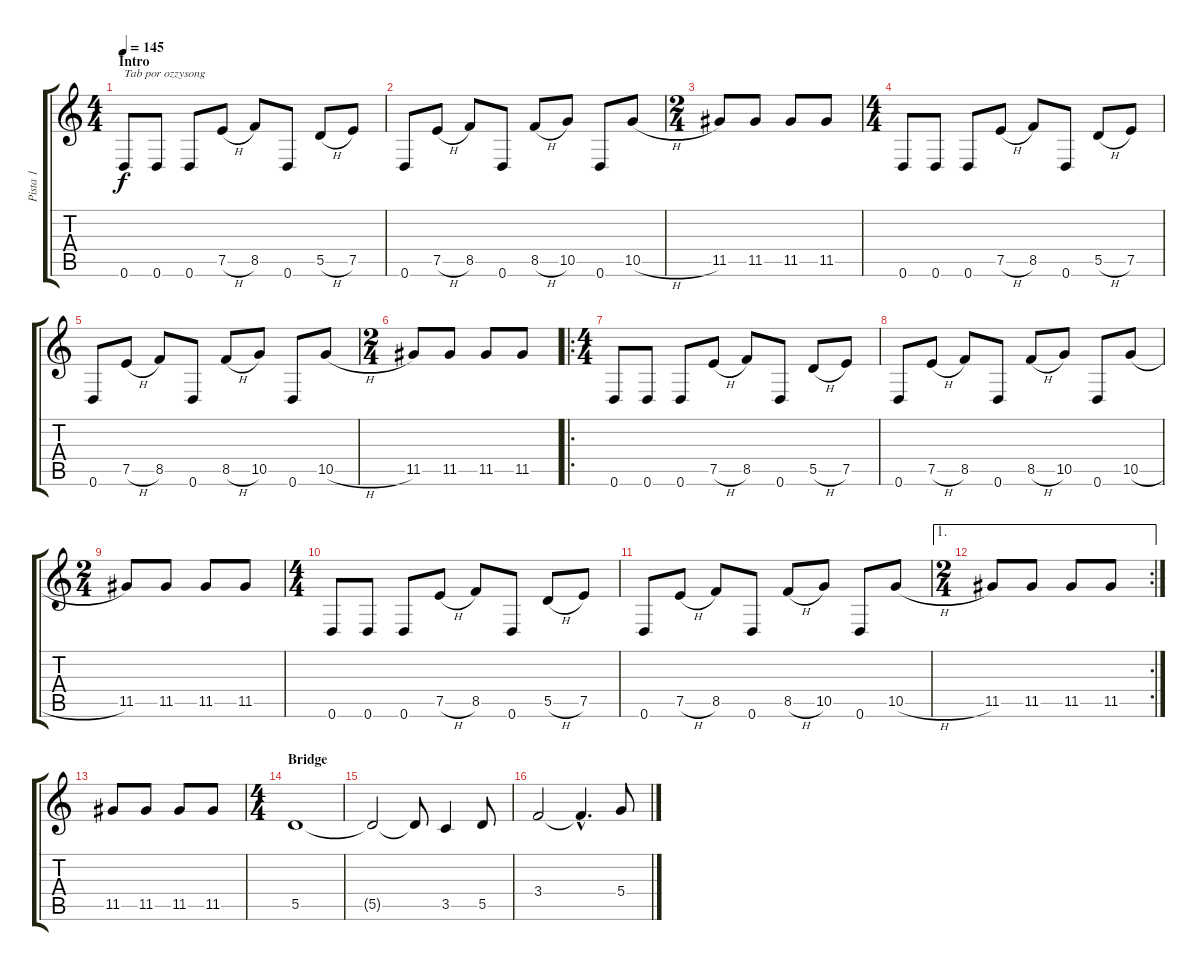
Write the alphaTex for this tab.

\track ("Pista 1" "Pista 1") {instrument distortionguitar}
\staff {score tabs}
\tuning (E4 B3 G3 D3 A2 D2) {hide}
\ts (4 4)
\section ("" "Intro")
\tempo 145
\clef g2
\ks c
0.6.8{txt "Tab por ozzysong" dy f instrument distortionguitar} 0.6.8 0.6.8 7.5{h}.8 8.5.8 0.6.8 5.5{h}.8 7.5.8 |
0.6.8{txt ""} 7.5{h}.8 8.5.8 0.6.8 8.5{h}.8 10.5.8 0.6.8 10.5{h}.8 |
\ts (2 4)
11.5.8 11.5.8 11.5.8 11.5.8 |
\ts (4 4)
0.6.8 0.6.8 0.6.8 7.5{h}.8 8.5.8 0.6.8 5.5{h}.8 7.5.8 |
0.6.8 7.5{h}.8 8.5.8 0.6.8 8.5{h}.8 10.5.8 0.6.8 10.5{h}.8 |
\ts (2 4)
11.5.8 11.5.8 11.5.8 11.5.8 |
\ro
\ts (4 4)
0.6.8 0.6.8 0.6.8 7.5{h}.8 8.5.8 0.6.8 5.5{h}.8 7.5.8 |
0.6.8 7.5{h}.8 8.5.8 0.6.8 8.5{h}.8 10.5.8 0.6.8 10.5{h}.8 |
\ts (2 4)
11.5.8 11.5.8 11.5.8 11.5.8 |
\ts (4 4)
0.6.8 0.6.8 0.6.8 7.5{h}.8 8.5.8 0.6.8 5.5{h}.8 7.5.8 |
0.6.8 7.5{h}.8 8.5.8 0.6.8 8.5{h}.8 10.5.8 0.6.8 10.5{h}.8 |
\ae 1
\rc 2
\ts (2 4)
11.5.8 11.5.8 11.5.8 11.5.8 |
11.5.8 11.5.8 11.5.8 11.5.8 |
\ts (4 4)
\section ("" "Bridge")
5.5.1 |
5.5{t}.2 5.5{t}.8 3.5.4 5.5.8 |
3.4.2 3.4{hac t}.4{d} 5.4.8
